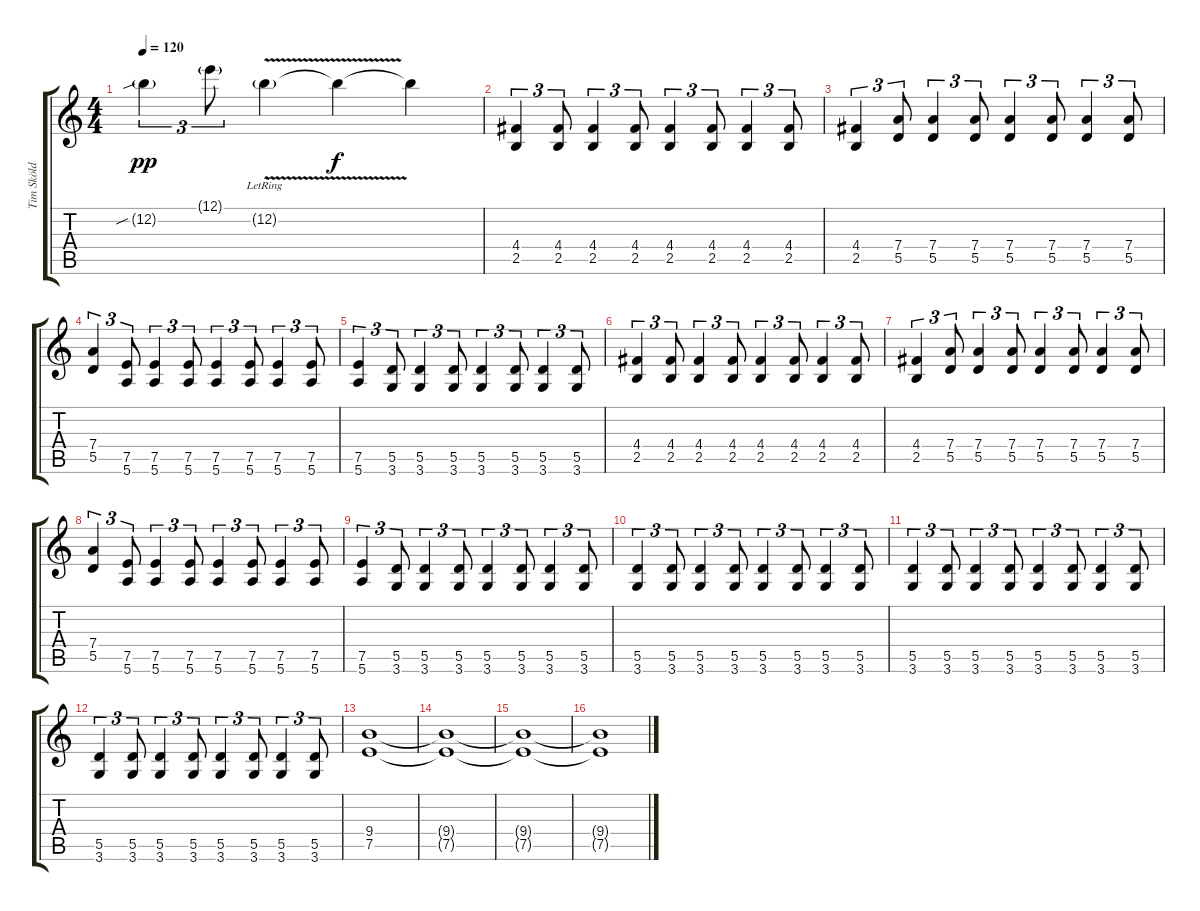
\track ("Tim Sköld" "Tim Sköld") {instrument overdrivenguitar}
\staff {score tabs}
\tuning (E4 B3 G3 D3 A2 E2) {hide}
\ts (4 4)
\tempo 120
\clef g2
\ks c
12.2{sib g}.4{tu (3 2) dy pp} 12.1{g}.8{tu (3 2)} 12.2{v g lr}.4 12.2{t}.4{dy f} 12.2{t}.4 |
(4.4 2.5).4{tu (3 2)} (4.4 2.5).8{tu (3 2)} (4.4 2.5).4{tu (3 2)} (4.4 2.5).8{tu (3 2)} (4.4 2.5).4{tu (3 2)} (4.4 2.5).8{tu (3 2)} (4.4 2.5).4{tu (3 2)} (4.4 2.5).8{tu (3 2)} |
(4.4 2.5).4{tu (3 2)} (7.4 5.5).8{tu (3 2)} (7.4 5.5).4{tu (3 2)} (7.4 5.5).8{tu (3 2)} (7.4 5.5).4{tu (3 2)} (7.4 5.5).8{tu (3 2)} (7.4 5.5).4{tu (3 2)} (7.4 5.5).8{tu (3 2)} |
(7.4 5.5).4{tu (3 2)} (7.5 5.6).8{tu (3 2)} (7.5 5.6).4{tu (3 2)} (7.5 5.6).8{tu (3 2)} (7.5 5.6).4{tu (3 2)} (7.5 5.6).8{tu (3 2)} (7.5 5.6).4{tu (3 2)} (7.5 5.6).8{tu (3 2)} |
(7.5 5.6).4{tu (3 2)} (5.5 3.6).8{tu (3 2)} (5.5 3.6).4{tu (3 2)} (5.5 3.6).8{tu (3 2)} (5.5 3.6).4{tu (3 2)} (5.5 3.6).8{tu (3 2)} (5.5 3.6).4{tu (3 2)} (5.5 3.6).8{tu (3 2)} |
(4.4 2.5).4{tu (3 2)} (4.4 2.5).8{tu (3 2)} (4.4 2.5).4{tu (3 2)} (4.4 2.5).8{tu (3 2)} (4.4 2.5).4{tu (3 2)} (4.4 2.5).8{tu (3 2)} (4.4 2.5).4{tu (3 2)} (4.4 2.5).8{tu (3 2)} |
(4.4 2.5).4{tu (3 2)} (7.4 5.5).8{tu (3 2)} (7.4 5.5).4{tu (3 2)} (7.4 5.5).8{tu (3 2)} (7.4 5.5).4{tu (3 2)} (7.4 5.5).8{tu (3 2)} (7.4 5.5).4{tu (3 2)} (7.4 5.5).8{tu (3 2)} |
(7.4 5.5).4{tu (3 2)} (7.5 5.6).8{tu (3 2)} (7.5 5.6).4{tu (3 2)} (7.5 5.6).8{tu (3 2)} (7.5 5.6).4{tu (3 2)} (7.5 5.6).8{tu (3 2)} (7.5 5.6).4{tu (3 2)} (7.5 5.6).8{tu (3 2)} |
(7.5 5.6).4{tu (3 2)} (5.5 3.6).8{tu (3 2)} (5.5 3.6).4{tu (3 2)} (5.5 3.6).8{tu (3 2)} (5.5 3.6).4{tu (3 2)} (5.5 3.6).8{tu (3 2)} (5.5 3.6).4{tu (3 2)} (5.5 3.6).8{tu (3 2)} |
(5.5 3.6).4{tu (3 2)} (5.5 3.6).8{tu (3 2)} (5.5 3.6).4{tu (3 2)} (5.5 3.6).8{tu (3 2)} (5.5 3.6).4{tu (3 2)} (5.5 3.6).8{tu (3 2)} (5.5 3.6).4{tu (3 2)} (5.5 3.6).8{tu (3 2)} |
(5.5 3.6).4{tu (3 2)} (5.5 3.6).8{tu (3 2)} (5.5 3.6).4{tu (3 2)} (5.5 3.6).8{tu (3 2)} (5.5 3.6).4{tu (3 2)} (5.5 3.6).8{tu (3 2)} (5.5 3.6).4{tu (3 2)} (5.5 3.6).8{tu (3 2)} |
(5.5 3.6).4{tu (3 2)} (5.5 3.6).8{tu (3 2)} (5.5 3.6).4{tu (3 2)} (5.5 3.6).8{tu (3 2)} (5.5 3.6).4{tu (3 2)} (5.5 3.6).8{tu (3 2)} (5.5 3.6).4{tu (3 2)} (5.5 3.6).8{tu (3 2)} |
(9.4 7.5).1 |
(9.4{t} 7.5{t}).1 |
(9.4{t} 7.5{t}).1 |
(9.4{t} 7.5{t}).1
